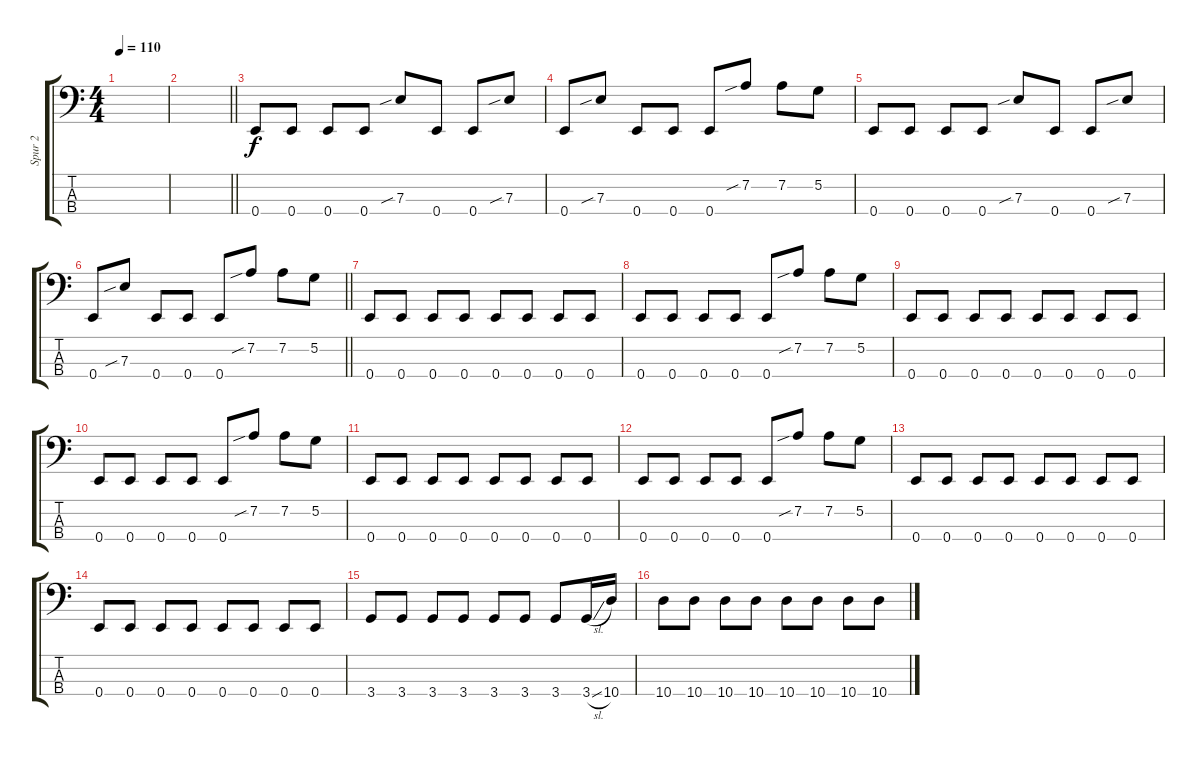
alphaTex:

\track ("Spur 2" "Spur 2") {instrument electricbasspick}
\staff {score tabs}
\tuning (G2 D2 A1 E1) {hide}
\ts (4 4)
\tempo 110
\clef f4
\ks c
|
\barLineRight lightlight
|
0.4.8 0.4.8 0.4.8 0.4.8 7.3{sib}.8 0.4.8 0.4.8 7.3{sib}.8 |
0.4.8 7.3{sib}.8 0.4.8 0.4.8 0.4.8 7.2{sib}.8 7.2.8 5.2.8 |
0.4.8 0.4.8 0.4.8 0.4.8 7.3{sib}.8 0.4.8 0.4.8 7.3{sib}.8 |
\barLineRight lightlight
0.4.8 7.3{sib}.8 0.4.8 0.4.8 0.4.8 7.2{sib}.8 7.2.8 5.2.8 |
0.4.8 0.4.8 0.4.8 0.4.8 0.4.8 0.4.8 0.4.8 0.4.8 |
0.4.8 0.4.8 0.4.8 0.4.8 0.4.8 7.2{sib}.8 7.2.8 5.2.8 |
0.4.8 0.4.8 0.4.8 0.4.8 0.4.8 0.4.8 0.4.8 0.4.8 |
0.4.8 0.4.8 0.4.8 0.4.8 0.4.8 7.2{sib}.8 7.2.8 5.2.8 |
0.4.8 0.4.8 0.4.8 0.4.8 0.4.8 0.4.8 0.4.8 0.4.8 |
0.4.8 0.4.8 0.4.8 0.4.8 0.4.8 7.2{sib}.8 7.2.8 5.2.8 |
0.4.8 0.4.8 0.4.8 0.4.8 0.4.8 0.4.8 0.4.8 0.4.8 |
0.4.8 0.4.8 0.4.8 0.4.8 0.4.8 0.4.8 0.4.8 0.4.8 |
3.4.8 3.4.8 3.4.8 3.4.8 3.4.8 3.4.8 3.4.8 3.4{sl}.16 10.4.16 |
10.4.8 10.4.8 10.4.8 10.4.8 10.4.8 10.4.8 10.4.8 10.4.8
